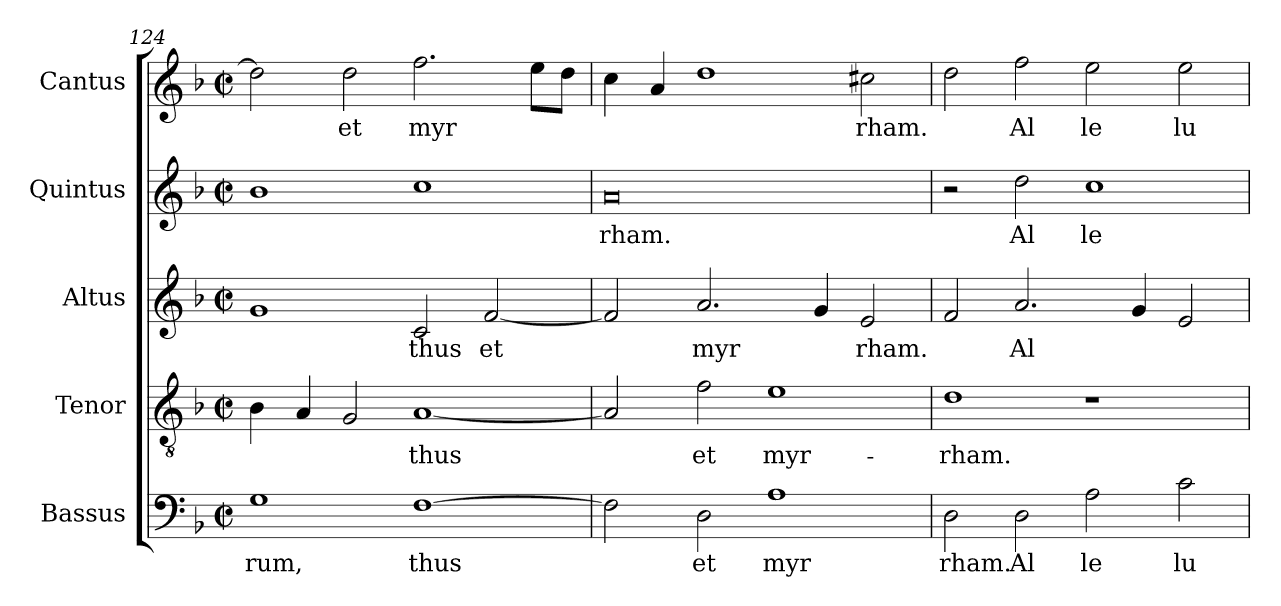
**kern	**text	**kern	**text	**kern	**text	**kern	**text	**kern	**text
*part5	*part5	*part4	*part4	*part3	*part3	*part2	*part2	*part1	*part1
*staff5	*staff5	*staff4	*staff4	*staff3	*staff3	*staff2	*staff2	*staff1	*staff1
*I"Bassus	*	*I"Tenor	*	*I"Altus	*	*I"Quintus	*	*I"Cantus	*
*clefF4	*	*clefGv2	*	*clefG2	*	*clefG2	*	*clefG2	*
*k[b-]	*	*k[b-]	*	*k[b-]	*	*k[b-]	*	*k[b-]	*
*F:	*	*F:	*	*F:	*	*F:	*	*F:	*
*M2/2	*	*M2/2	*	*M2/2	*	*M2/2	*	*M2/2	*
*met(c|)	*	*met(c|)	*	*met(c|)	*	*met(c|)	*	*met(c|)	*
=124	=124	=124	=124	=124	=124	=124	=124	=124	=124
!	!LO:LY:b:cj	!	!	!	!	!	!	!	!
1G	rum,	4B-\	.	1g	.	1b-	.	2dd\]	.
.	.	4A/	.	.	.	.	.	.	.
!	!	!	!	!	!	!	!	!	!LO:LY:b:cj
.	.	2G/	.	.	.	.	.	2dd\	et
!	!LO:LY:b	!	!LO:LY:b	!	!LO:LY:b:cj	!	!	!	!LO:LY:b
[>1F	thus	[<1A	thus	2c/	thus	1cc	.	2.ff\	myr
!	!	!	!	!	!LO:LY:b:cj	!	!	!	!
.	.	.	.	[<2f/	et	.	.	.	.
.	.	.	.	.	.	.	.	8ee\L	.
.	.	.	.	.	.	.	.	8dd\J	.
=125	=125	=125	=125	=125	=125	=125	=125	=125	=125
!	!	!	!	!	!	!	!LO:LY:b:cj	!	!
2F\]	.	2A/]	.	2f/]	.	0a	rham.	4cc\	.
.	.	.	.	.	.	.	.	4a/	.
!	!LO:LY:b:cj	!	!LO:LY:b:cj	!	!LO:LY:b	!	!	!	!
2D\	et	2f\	et	2.a/	myr	.	.	1dd	.
!	!LO:LY:b:cj	!	!LO:LY:b:cj	!	!	!	!	!	!
1A	myr	1e	myr-	.	.	.	.	.	.
.	.	.	.	4g/	.	.	.	.	.
!	!	!	!	!	!LO:LY:b	!	!	!	!LO:LY:b
.	.	.	.	2e/	rham.	.	.	2cc#\	rham.
=126	=126	=126	=126	=126	=126	=126	=126	=126	=126
!	!LO:LY:b:cj	!	!LO:LY:b:cj	!	!	!	!	!	!
2D\	rham.	1d	-rham.	2f/	.	2r	.	2dd\	.
!	!LO:LY:b:cj	!	!	!	!LO:LY:b:cj	!	!LO:LY:b:cj	!	!LO:LY:b:cj
2D\	Al	.	.	2.a/	Al	2dd\	Al	2ff\	Al
!	!LO:LY:b:cj	!	!	!	!	!	!LO:LY:b:cj	!	!LO:LY:b:cj
2A\	le	1r	.	.	.	1cc	le	2ee\	le
.	.	.	.	4g/	.	.	.	.	.
!	!LO:LY:b:cj	!	!	!	!	!	!	!	!LO:LY:b:cj
2c\	lu	.	.	2e/	.	.	.	2ee\	lu
=	=	=	=	=	=	=	=	=	=
*-	*-	*-	*-	*-	*-	*-	*-	*-	*-
